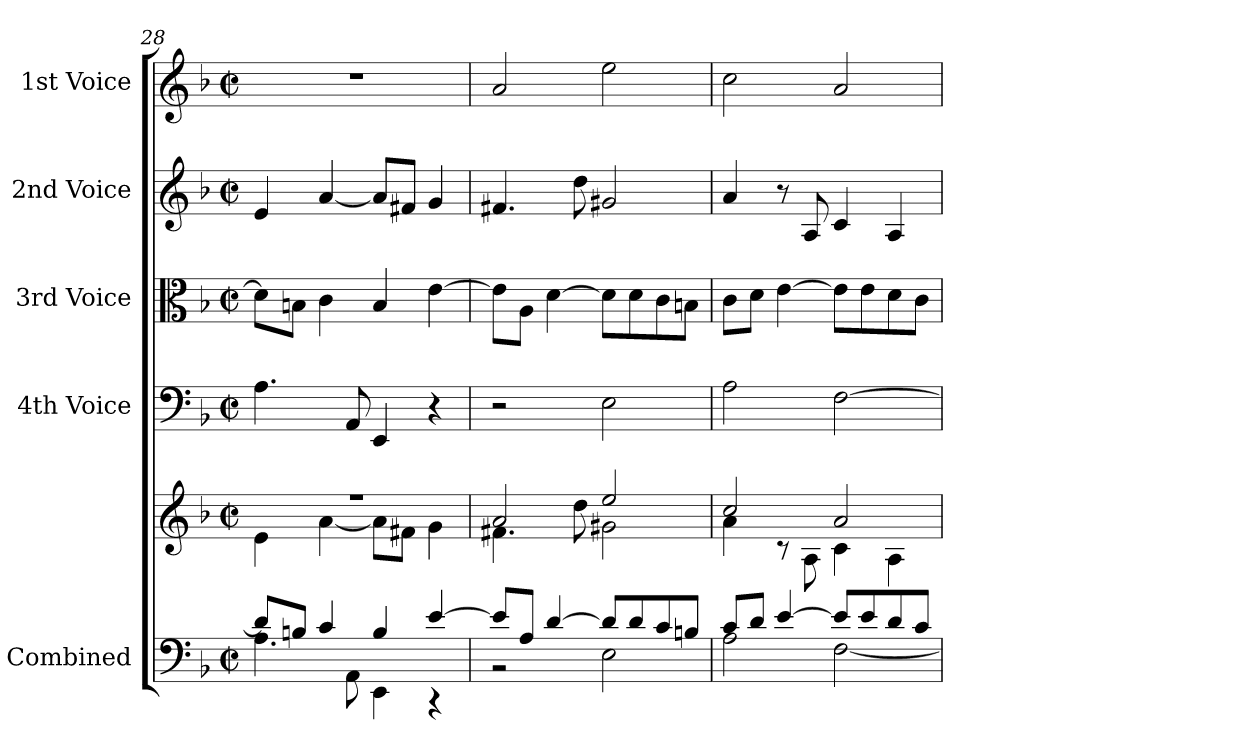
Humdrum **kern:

**kern	**kern	**kern	**kern	**kern	**kern
*part5	*part5	*part4	*part3	*part2	*part1
*staff6	*staff5	*staff4	*staff3	*staff2	*staff1
*I"Combined	*	*I"4th Voice	*I"3rd Voice	*I"2nd Voice	*I"1st Voice
*clefF4	*clefG2	*clefF4	*clefC3	*clefG2	*clefG2
*k[b-]	*k[b-]	*k[b-]	*k[b-]	*k[b-]	*k[b-]
*M2/2	*M2/2	*M2/2	*M2/2	*M2/2	*M2/2
*met(c|)	*met(c|)	*met(c|)	*met(c|)	*met(c|)	*met(c|)
=28	=28	=28	=28	=28	=28
*^	*^	*	*	*	*
8d/L]	4.A\	1r	4e\	4.A\	8d\L]	4e/	1r
8Bn/J	.	.	.	.	8Bn\J	.	.
4c/	.	.	[4a\	.	4c\	[4a/	.
.	8AA\	.	.	8AA/	.	.	.
4B/	4EE\	.	8a\L]	4EE/	4B/	8a/L]	.
.	.	.	8f#X\J	.	.	8f#X/J	.
[4e/	4r	.	4g\	4r	[4e\	4g/	.
=29	=29	=29	=29	=29	=29	=29	=29
8e/L]	2r	2a/	4.f#X\	2r	8e\L]	4.f#X/	2a/
8A/J	.	.	.	.	8A\J	.	.
[4d/	.	.	.	.	[4d\	.	.
.	.	.	8dd\	.	.	8dd\	.
8d/L]	2E\	2ee/	2g#X\	2E\	8d\L]	2g#X/	2ee\
8d/	.	.	.	.	8d\	.	.
8c/	.	.	.	.	8c\	.	.
8Bn/J	.	.	.	.	8Bn\J	.	.
!!LO:PB:g=z
=30	=30	=30	=30	=30	=30	=30	=30
8c/L	2A\	2cc/	4a\	2A\	8c\L	4a/	2cc\
8d/J	.	.	.	.	8d\J	.	.
[4e/	.	.	8r	.	[4e\	8r	.
.	.	.	8A\	.	.	8A/	.
8e/L]	[2F\	2a/	4c\	[2F\	8e\L]	4c/	2a/
8e/	.	.	.	.	8e\	.	.
8d/	.	.	4A\	.	8d\	4A/	.
8c/J	.	.	.	.	8c\J	.	.
*v	*v	*	*	*	*	*	*
*	*v	*v	*	*	*	*
=	=	=	=	=	=
*-	*-	*-	*-	*-	*-
